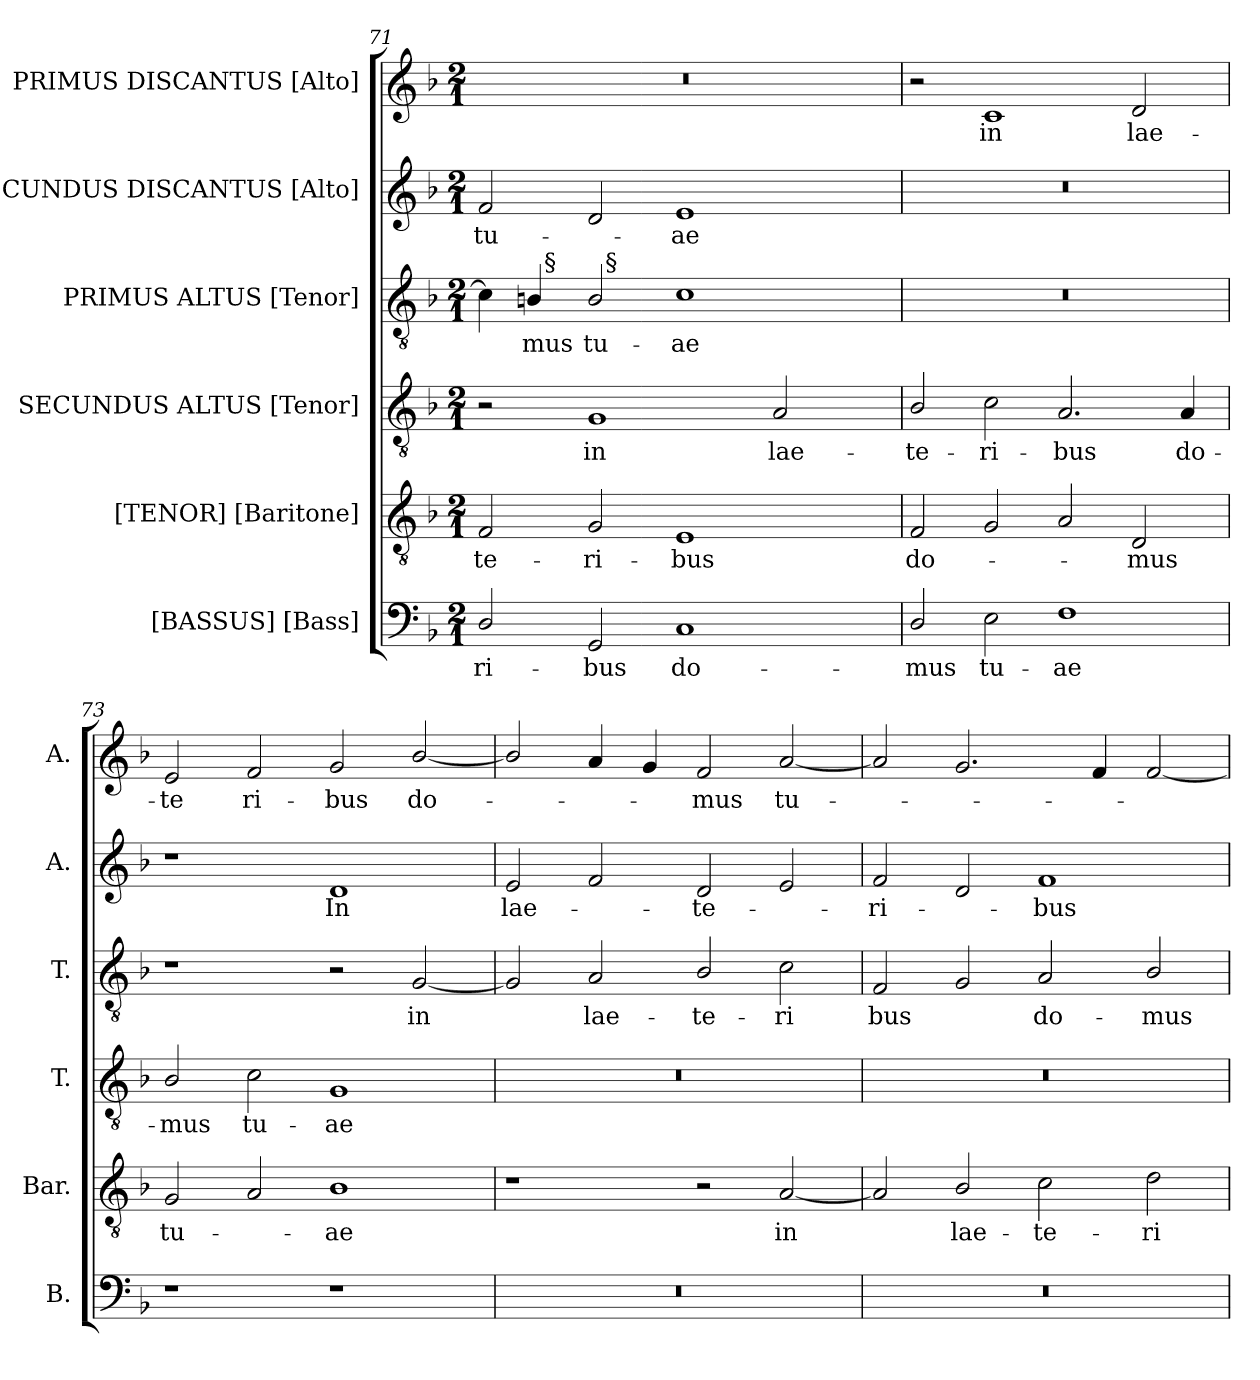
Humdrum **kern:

**kern	**text	**kern	**text	**kern	**text	**kern	**text	**kern	**text	**kern	**text
*part6	*part6	*part5	*part5	*part4	*part4	*part3	*part3	*part2	*part2	*part1	*part1
*staff6	*staff6	*staff5	*staff5	*staff4	*staff4	*staff3	*staff3	*staff2	*staff2	*staff1	*staff1
*I"[BASSUS] [Bass]	*	*I"[TENOR] [Baritone]	*	*I"SECUNDUS ALTUS [Tenor]	*	*I"PRIMUS ALTUS [Tenor]	*	*I"SECUNDUS DISCANTUS [Alto]	*	*I"PRIMUS DISCANTUS [Alto]	*
*I'B.	*	*I'Bar.	*	*I'T.	*	*I'T.	*	*I'A.	*	*I'A.	*
*clefF4	*	*clefGv2	*	*clefGv2	*	*clefGv2	*	*clefG2	*	*clefG2	*
*	*	*ITrd7c12	*	*ITrd7c12	*	*ITrd7c12	*	*	*	*	*
*k[b-]	*	*k[b-]	*	*k[b-]	*	*k[b-]	*	*k[b-]	*	*k[b-]	*
*F:	*	*F:	*	*F:	*	*F:	*	*F:	*	*F:	*
*M2/1	*	*M2/1	*	*M2/1	*	*M2/1	*	*M2/1	*	*M2/1	*
=71	=71	=71	=71	=71	=71	=71	=71	=71	=71	=71	=71
!	!LO:LY:b:color=#000000	!	!	!	!	!	!	!	!	!	!
!	!	!	!LO:LY:b:color=#000000	!	!	!	!	!	!	!	!
!	!	!	!	!	!	!	!	!	!LO:LY:b:color=#000000	!LO:N:vis=1	!
*	*	*	*	*	*	*^	*	*	*	*	*
*	*	*	*	*	*	*	*^	*	*	*	*	*
2Di/	-ri-	2FFi/	-te-	2r	.	4Ci\]	4ryy	2ryy	.	2fi/	tu-	0r	.
!	!	!	!	!	!	!	!	!	!LO:LY:b:color=#000000	!	!	!	!
.	.	.	.	.	.	4BBi/	32ryy	.	-mus	.	.	.	.
.	.	.	.	.	.	.	256ryy	.	.	.	.	.	.
!	!	!	!	!	!	!	!LO:TX:a:t=§	!	!	!	!	!	!
.	.	.	.	.	.	.	1ryy	.	.	.	.	.	.
!	!LO:LY:b:color=#000000	!	!	!	!	!	!	!	!	!	!	!	!
!	!	!	!LO:LY:b:color=#000000	!	!	!	!	!	!	!	!	!	!
!	!	!	!	!	!LO:LY:b:color=#000000	!	!	!	!	!	!	!	!
!	!	!	!	!	!	!	!	!	!LO:LY:b:color=#000000	!	!	!	!
2GGi/	-bus	2GGi/	-ri-	1GGi	in	2BBi/	.	32ryy	tu-	2di/	.	.	.
.	.	.	.	.	.	.	.	256ryy	.	.	.	.	.
!	!	!	!	!	!	!	!	!LO:TX:a:t=§	!	!	!	!	!
.	.	.	.	.	.	.	.	1ryy	.	.	.	.	.
!	!LO:LY:b:color=#000000	!	!	!	!	!	!	!	!	!	!	!	!
!	!	!	!LO:LY:b:color=#000000	!	!	!	!	!	!	!	!	!	!
!	!	!	!	!	!	!	!	!	!LO:LY:b:color=#000000	!	!	!	!
!	!	!	!	!	!	!	!	!	!	!	!LO:LY:b:color=#000000	!	!
1Ci	do-	1EEi	-bus	.	.	1Ci	.	.	-ae	1ei	-ae	.	.
.	.	.	.	.	.	.	2ryy	.	.	.	.	.	.
!	!	!	!	!	!LO:LY:b:color=#000000	!	!	!	!	!	!	!	!
.	.	.	.	2AAi/	lae-	.	.	.	.	.	.	.	.
.	.	.	.	.	.	.	.	4ryy	.	.	.	.	.
.	.	.	.	.	.	.	8ryy	8ryy	.	.	.	.	.
.	.	.	.	.	.	.	16ryy	16ryy	.	.	.	.	.
.	.	.	.	.	.	.	64..ryy	64..ryy	.	.	.	.	.
*	*	*	*	*	*	*v	*v	*v	*	*	*	*	*
!!LO:LB:g=z
=72	=72	=72	=72	=72	=72	=72	=72	=72	=72	=72	=72
*	*	*	*	*	*	*^	*	*	*	*	*
*	*	*	*	*	*	*	*^	*	*	*	*	*
!	!LO:LY:b:color=#000000	!	!	!	!	!	!	!	!	!	!	!	!
*	*	*	*	*	*	*v	*v	*v	*	*	*	*	*
*	*	*	*	*	*	*^	*	*	*	*	*
*	*	*	*	*	*	*	*^	*	*	*	*	*
!	!	!	!LO:LY:b:color=#000000	!	!	!	!	!	!	!	!	!	!
*	*	*	*	*	*	*v	*v	*v	*	*	*	*	*
*	*	*	*	*	*	*^	*	*	*	*	*
*	*	*	*	*	*	*	*^	*	*	*	*	*
!	!	!	!	!	!LO:LY:b:color=#000000	!LO:N:vis=1	!	!	!	!LO:N:vis=1	!	!	!
*	*	*	*	*	*	*v	*v	*v	*	*	*	*	*
2Di/	-mus	2FFi/	do-	2BB-i/	-te-	0r	.	0r	.	2r	.
!	!LO:LY:b:color=#000000	!	!	!	!	!	!	!	!	!	!
!	!	!	!	!	!LO:LY:b:color=#000000	!	!	!	!	!	!
!	!	!	!	!	!	!	!	!	!	!	!LO:LY:b:color=#000000
2Ei\	tu-	2GGi/	.	2Ci\	-ri-	.	.	.	.	1ci	in
!	!LO:LY:b:color=#000000	!	!	!	!	!	!	!	!	!	!
!	!	!	!	!	!LO:LY:b:color=#000000	!	!	!	!	!	!
1Fi	-ae	2AAi/	.	2.AAi/	-bus	.	.	.	.	.	.
!	!	!	!LO:LY:b:color=#000000	!	!	!	!	!	!	!	!
!	!	!	!	!	!	!	!	!	!	!	!LO:LY:b:color=#000000
.	.	2DDi/	-mus	.	.	.	.	.	.	2di/	lae-
!	!	!	!	!	!LO:LY:b:color=#000000	!	!	!	!	!	!
.	.	.	.	4AAi/	do-	.	.	.	.	.	.
=73	=73	=73	=73	=73	=73	=73	=73	=73	=73	=73	=73
!	!	!	!LO:LY:b:color=#000000	!	!	!	!	!	!	!	!
!	!	!	!	!	!LO:LY:b:color=#000000	!	!	!	!	!	!
!	!	!	!	!	!	!	!	!	!	!	!LO:LY:b:color=#000000
1r	.	2GGi/	tu-	2BB-i/	-mus	1r	.	1r	.	2ei/	-te
!	!	!	!	!	!LO:LY:b:color=#000000	!	!	!	!	!	!
!	!	!	!	!	!	!	!	!	!	!	!LO:LY:b:color=#000000
.	.	2AAi/	.	2Ci\	tu-	.	.	.	.	2fi/	ri-
!	!	!	!LO:LY:b:color=#000000	!	!	!	!	!	!	!	!
!	!	!	!	!	!LO:LY:b:color=#000000	!	!	!	!	!	!
!	!	!	!	!	!	!	!	!	!LO:LY:b:color=#000000	!	!
!	!	!	!	!	!	!	!	!	!	!	!LO:LY:b:color=#000000
1r	.	1BB-i	-ae	1GGi	-ae	2r	.	1di	In	2gi/	-bus
!	!	!	!	!	!	!	!LO:LY:b:color=#000000	!	!	!	!
!	!	!	!	!	!	!	!	!	!	!	!LO:LY:b:color=#000000
.	.	.	.	.	.	[2GGi/	in	.	.	[2b-i/	do-
=74	=74	=74	=74	=74	=74	=74	=74	=74	=74	=74	=74
!LO:N:vis=1	!	!	!	!LO:N:vis=1	!	!	!	!	!	!	!
!	!	!	!	!	!	!	!	!	!LO:LY:b:color=#000000	!	!
0r	.	1r	.	0r	.	2GGi/]	.	2ei/	lae-	2b-i/]	.
!	!	!	!	!	!	!	!LO:LY:b:color=#000000	!	!	!	!
.	.	.	.	.	.	2AAi/	lae-	2fi/	.	4ai/	.
.	.	.	.	.	.	.	.	.	.	4gi/	.
!	!	!	!	!	!	!	!LO:LY:b:color=#000000	!	!	!	!
!	!	!	!	!	!	!	!	!	!LO:LY:b:color=#000000	!	!
!	!	!	!	!	!	!	!	!	!	!	!LO:LY:b:color=#000000
.	.	2r	.	.	.	2BB-i/	-te-	2di/	-te-	2fi/	-mus
!	!	!	!LO:LY:b:color=#000000	!	!	!	!	!	!	!	!
!	!	!	!	!	!	!	!LO:LY:b:color=#000000	!	!	!	!
!	!	!	!	!	!	!	!	!	!	!	!LO:LY:b:color=#000000
.	.	[2AAi/	in	.	.	2Ci\	-ri	2ei/	.	[2ai/	tu-
=75	=75	=75	=75	=75	=75	=75	=75	=75	=75	=75	=75
!LO:N:vis=1	!	!	!	!LO:N:vis=1	!	!	!	!	!	!	!
!	!	!	!	!	!	!	!LO:LY:b:color=#000000	!	!	!	!
!	!	!	!	!	!	!	!	!	!LO:LY:b:color=#000000	!	!
0r	.	2AAi/]	.	0r	.	2FFi/	bus	2fi/	-ri-	2ai/]	.
!	!	!	!LO:LY:b:color=#000000	!	!	!	!	!	!	!	!
.	.	2BB-i/	lae-	.	.	2GGi/	.	2di/	.	2.gi/	.
!	!	!	!LO:LY:b:color=#000000	!	!	!	!	!	!	!	!
!	!	!	!	!	!	!	!LO:LY:b:color=#000000	!	!	!	!
!	!	!	!	!	!	!	!	!	!LO:LY:b:color=#000000	!	!
.	.	2Ci\	-te-	.	.	2AAi/	do-	1fi	-bus	.	.
.	.	.	.	.	.	.	.	.	.	4fi/	.
!	!	!	!LO:LY:b:color=#000000	!	!	!	!	!	!	!	!
!	!	!	!	!	!	!	!LO:LY:b:color=#000000	!	!	!	!
.	.	2Di\	-ri-	.	.	2BB-i/	-mus	.	.	[2fi/	.
=	=	=	=	=	=	=	=	=	=	=	=
*-	*-	*-	*-	*-	*-	*-	*-	*-	*-	*-	*-
